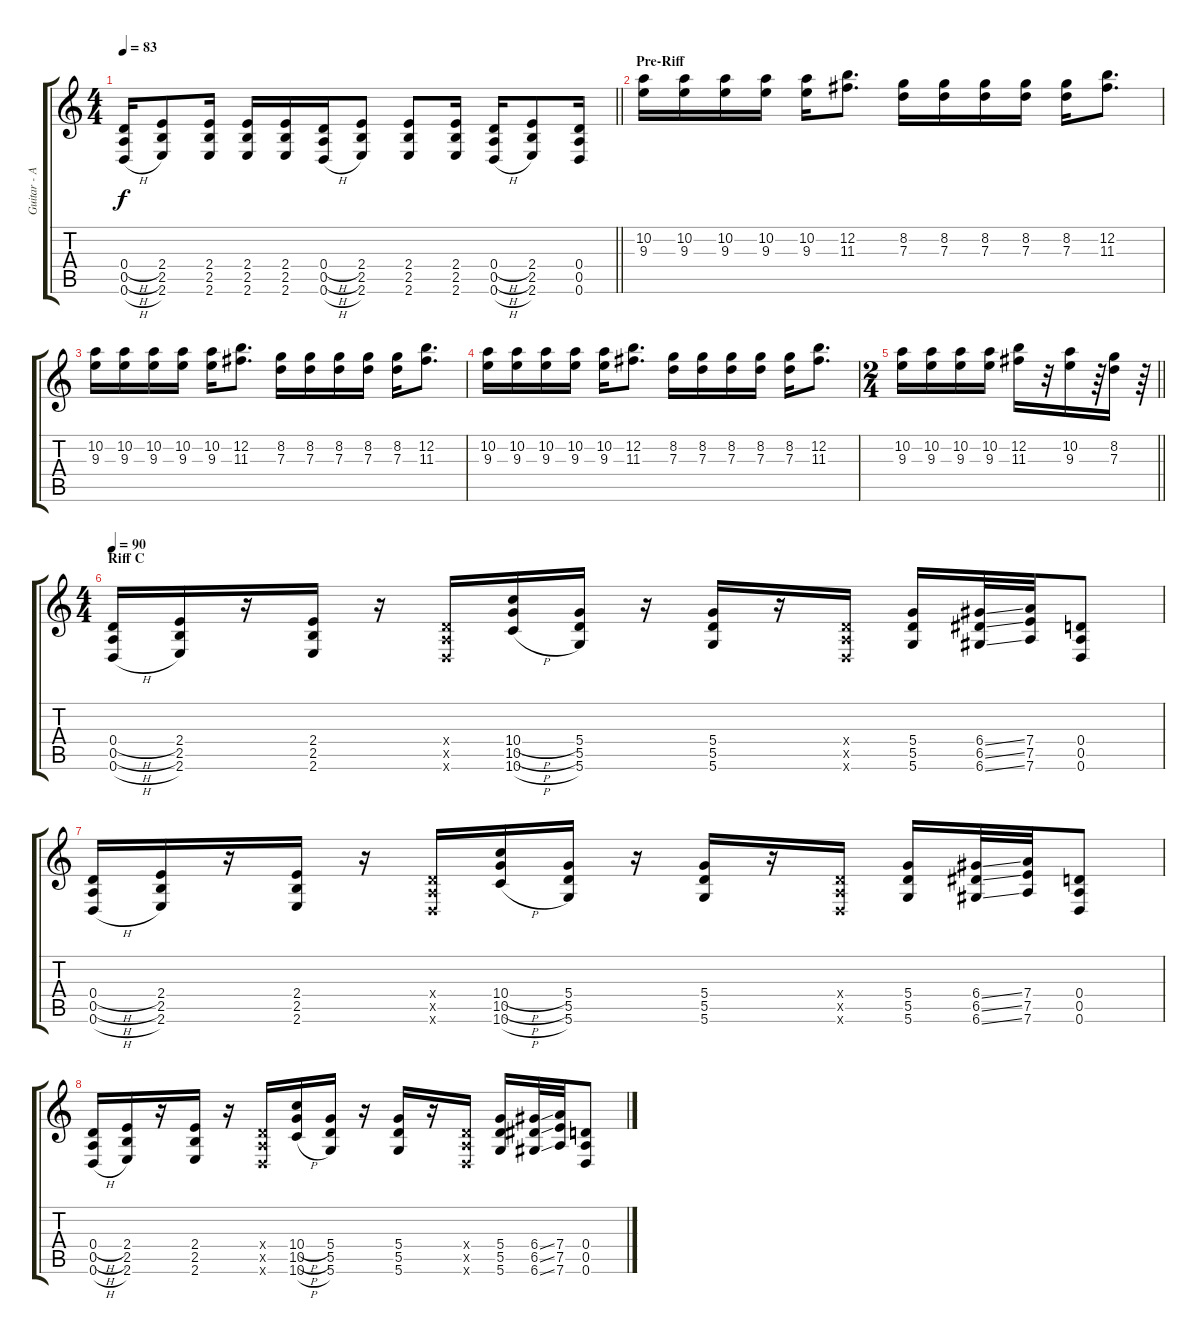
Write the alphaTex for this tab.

\track ("Guitar - Adam Jones " "Guitar - A") {instrument distortionguitar}
\staff {score tabs}
\tuning (E4 B3 G3 D3 A2 D2) {hide}
\ts (4 4)
\tempo 83
\clef g2
\barLineRight lightlight
\ks c
(0.4{h} 0.5{h} 0.6{h}).16{dy f} (2.4 2.5 2.6).8 (2.4 2.5 2.6).16 (2.4 2.5 2.6).16 (2.4 2.5 2.6).16 (0.4{h} 0.5{h} 0.6{h}).16 (2.4 2.5 2.6).8 (2.4 2.5 2.6).8 (2.4 2.5 2.6).16 (0.4{h} 0.5{h} 0.6{h}).16 (2.4 2.5 2.6).8 (0.4 0.5 0.6).16 |
\section ("" "Pre-Riff")
(10.2 9.3).16 (10.2 9.3).16 (10.2 9.3).16 (10.2 9.3).16 (10.2 9.3).16 (12.2 11.3).8{d} (8.2 7.3).16 (8.2 7.3).16 (8.2 7.3).16 (8.2 7.3).16 (8.2 7.3).16 (12.2 11.3).8{d} |
(10.2 9.3).16 (10.2 9.3).16 (10.2 9.3).16 (10.2 9.3).16 (10.2 9.3).16 (12.2 11.3).8{d} (8.2 7.3).16 (8.2 7.3).16 (8.2 7.3).16 (8.2 7.3).16 (8.2 7.3).16 (12.2 11.3).8{d} |
(10.2 9.3).16 (10.2 9.3).16 (10.2 9.3).16 (10.2 9.3).16 (10.2 9.3).16 (12.2 11.3).8{d} (8.2 7.3).16 (8.2 7.3).16 (8.2 7.3).16 (8.2 7.3).16 (8.2 7.3).16 (12.2 11.3).8{d} |
\ts (2 4)
\barLineRight lightlight
(10.2 9.3).16 (10.2 9.3).16 (10.2 9.3).16 (10.2 9.3).16 (12.2 11.3).16 r.32 (10.2 9.3).16 r.64 (8.2 7.3).16 r.64 |
\ts (4 4)
\section ("" "Riff C")
\tempo 90
(0.4{h} 0.5{h} 0.6{h}).16 (2.4 2.5 2.6).16 r.16 (2.4 2.5 2.6).16 r.16 (0.4{x} 0.5{x} 0.6{x}).16 (10.4{h} 10.5{h} 10.6{h}).16 (5.4 5.5 5.6).16 r.16 (5.4 5.5 5.6).16 r.16 (0.4{x} 0.5{x} 0.6{x}).16 (5.4 5.5 5.6).16 (6.4{ss} 6.5{ss} 6.6{ss}).32 (7.4 7.5 7.6).32 (0.4 0.5 0.6).8 |
(0.4{h} 0.5{h} 0.6{h}).16 (2.4 2.5 2.6).16 r.16 (2.4 2.5 2.6).16 r.16 (0.4{x} 0.5{x} 0.6{x}).16 (10.4{h} 10.5{h} 10.6{h}).16 (5.4 5.5 5.6).16 r.16 (5.4 5.5 5.6).16 r.16 (0.4{x} 0.5{x} 0.6{x}).16 (5.4 5.5 5.6).16 (6.4{ss} 6.5{ss} 6.6{ss}).32 (7.4 7.5 7.6).32 (0.4 0.5 0.6).8 |
(0.4{h} 0.5{h} 0.6{h}).16 (2.4 2.5 2.6).16 r.16 (2.4 2.5 2.6).16 r.16 (0.4{x} 0.5{x} 0.6{x}).16 (10.4{h} 10.5{h} 10.6{h}).16 (5.4 5.5 5.6).16 r.16 (5.4 5.5 5.6).16 r.16 (0.4{x} 0.5{x} 0.6{x}).16 (5.4 5.5 5.6).16 (6.4{ss} 6.5{ss} 6.6{ss}).32 (7.4 7.5 7.6).32 (0.4 0.5 0.6).8
